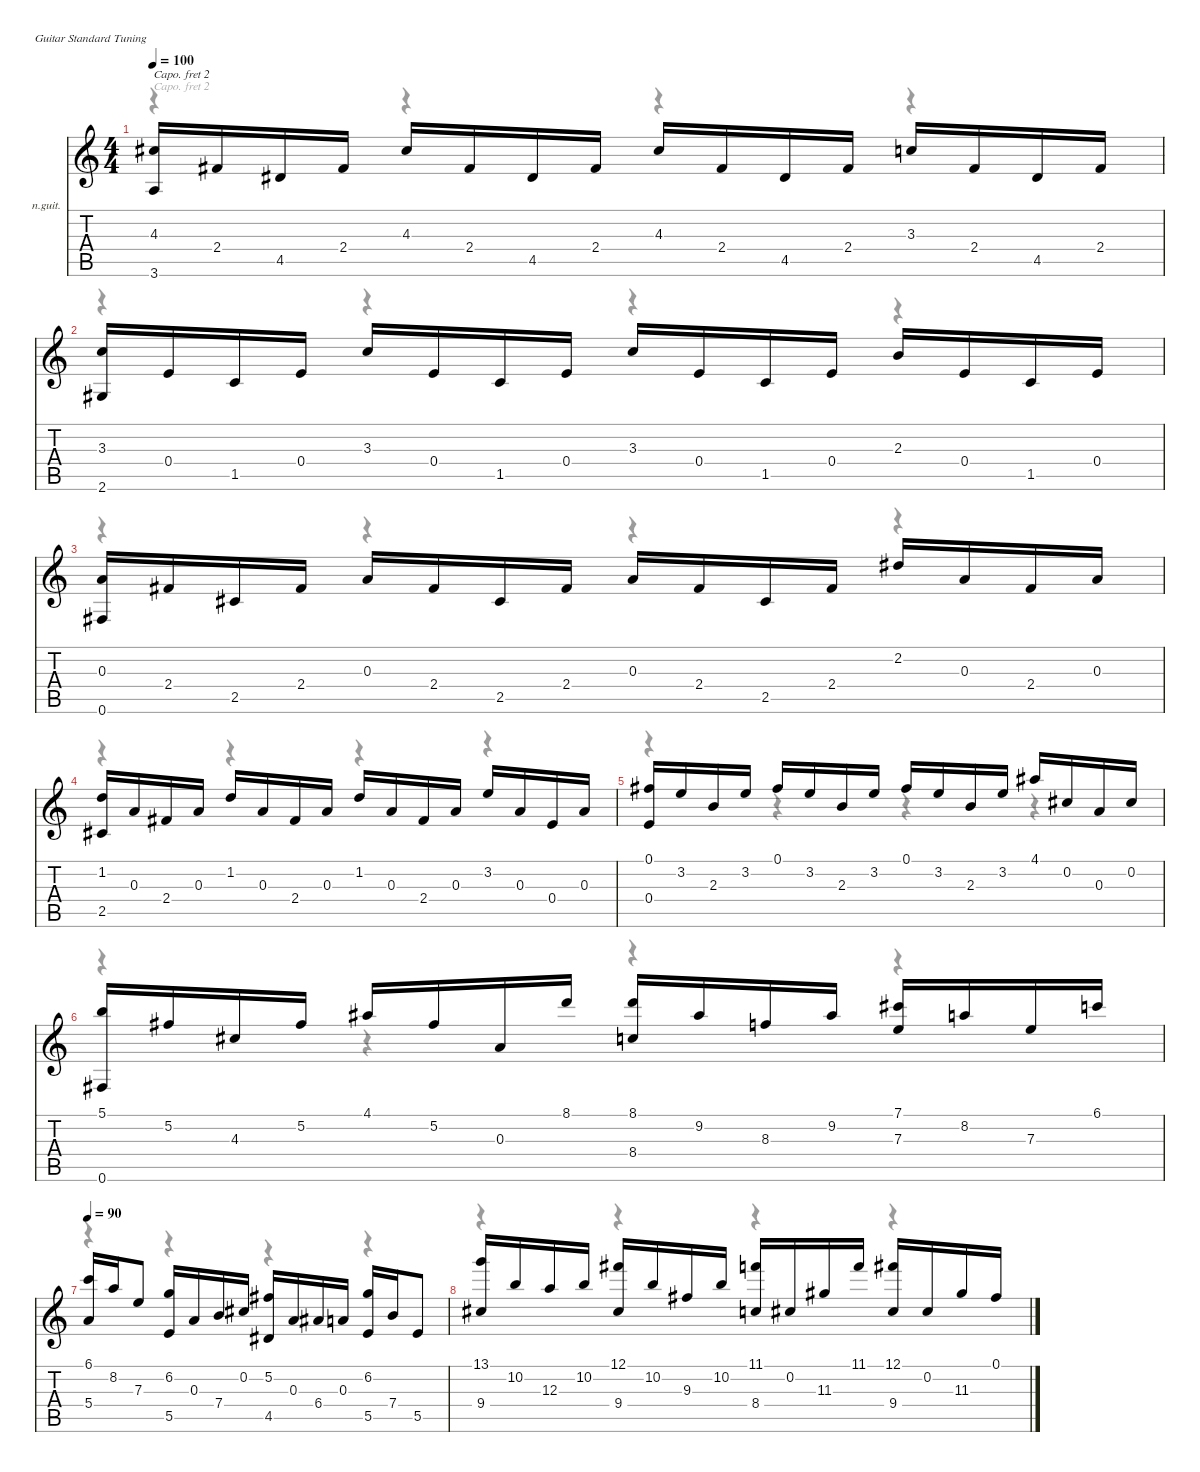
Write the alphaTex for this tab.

\defaultSystemsLayout 4
\hideDynamics
\bracketExtendMode nobrackets
\firstSystemTrackNameOrientation horizontal
\otherSystemsTrackNameOrientation horizontal
\track ("Track 1" "n.guit.") {instrument acousticguitarnylon}
\staff {score tabs}
\capo 2
\tuning (E4 B3 G3 D3 A2 E2)
\voice
\ts (4 4)
\tempo 100
\clef g2
\ks c
(4.3{acc #} 3.6).16{dy f beam Up} 2.4{acc #}.16{beam Up} 4.5{acc #}.16{beam Up} 2.4{acc #}.16{beam Up} 4.3{acc #}.16{beam Up} 2.4{acc #}.16{beam Up} 4.5{acc #}.16{beam Up} 2.4{acc #}.16{beam Up} 4.3{acc #}.16{beam Up} 2.4{acc #}.16{beam Up} 4.5{acc #}.16{beam Up} 2.4{acc #}.16{beam Up} 3.3.16{beam Up} 2.4{acc #}.16{beam Up} 4.5{acc #}.16{beam Up} 2.4{acc #}.16{beam Up} |
(3.3 2.6{acc #}).16{beam Up} 0.4.16{beam Up} 1.5.16{beam Up} 0.4.16{beam Up} 3.3.16{beam Up} 0.4.16{beam Up} 1.5.16{beam Up} 0.4.16{beam Up} 3.3.16{beam Up} 0.4.16{beam Up} 1.5.16{beam Up} 0.4.16{beam Up} 2.3.16{beam Up} 0.4.16{beam Up} 1.5.16{beam Up} 0.4.16{beam Up} |
(0.3 0.6{acc #}).16{beam Up} 2.4{acc #}.16{beam Up} 2.5{acc #}.16{beam Up} 2.4{acc #}.16{beam Up} 0.3.16{beam Up} 2.4{acc #}.16{beam Up} 2.5{acc #}.16{beam Up} 2.4{acc #}.16{beam Up} 0.3.16{beam Up} 2.4{acc #}.16{beam Up} 2.5{acc #}.16{beam Up} 2.4{acc #}.16{beam Up} 2.2{acc #}.16{beam Up} 0.3.16{beam Up} 2.4{acc #}.16{beam Up} 0.3.16{beam Up} |
(1.2 2.5{acc #}).16{beam Up} 0.3.16{beam Up} 2.4{acc #}.16{beam Up} 0.3.16{beam Up} 1.2.16{beam Up} 0.3.16{beam Up} 2.4{acc #}.16{beam Up} 0.3.16{beam Up} 1.2.16{beam Up} 0.3.16{beam Up} 2.4{acc #}.16{beam Up} 0.3.16{beam Up} 3.2.16{beam Up} 0.3.16{beam Up} 0.4.16{beam Up} 0.3.16{beam Up} |
(0.1{acc #} 0.4).16{beam Up} 3.2.16{beam Up} 2.3.16{beam Up} 3.2.16{beam Up} 0.1{acc #}.16{beam Up} 3.2.16{beam Up} 2.3.16{beam Up} 3.2.16{beam Up} 0.1{acc #}.16{beam Up} 3.2.16{beam Up} 2.3.16{beam Up} 3.2.16{beam Up} 4.1{acc #}.16{beam Up} 0.2{acc #}.16{beam Up} 0.3.16{beam Up} 0.2{acc #}.16{beam Up} |
(5.1 0.6{acc #}).16{beam Up} 5.2{acc #}.16{beam Up} 4.3{acc #}.16{beam Up} 5.2{acc #}.16{beam Up} 4.1{acc #}.16{beam Up} 5.2{acc #}.16{beam Up} 0.3.16{beam Up} 8.1.16{beam Up} (8.1 8.4).16{beam Up} 9.2{acc #}.16{beam Up} 8.3.16{beam Up} 9.2{acc #}.16{beam Up} (7.1{acc #} 7.3).16{beam Up} 8.2.16{beam Up} 7.3.16{beam Up} 6.1.16{beam Up} |
\tempo 90
(6.1 5.4).16{beam Up} 8.2.16{beam Up} 7.3.8{beam Up} (6.2 5.5).16{beam Up} 0.3.16{beam Up} 7.4.16{beam Up} 0.2{acc #}.16{beam Up} (5.2{acc #} 4.5{acc #}).16{beam Up} 0.3.16{beam Up} 6.4{acc #}.16{beam Up} 0.3.16{beam Up} (6.2 5.5).16{beam Up} 7.4.16{beam Up} 5.5.8{beam Up} |
(13.1 9.4{acc #}).16{beam Up} 10.2.16{beam Up} 12.3.16{beam Up} 10.2.16{beam Up} (12.1{acc #} 9.4{acc #}).16{beam Up} 10.2.16{beam Up} 9.3{acc #}.16{beam Up} 10.2.16{beam Up} (11.1 8.4).16{beam Up} 0.2{acc #}.16{beam Up} 11.3{acc #}.16{beam Up} 11.1.16{beam Up} (12.1{acc #} 9.4{acc #}).16{beam Up} 0.2{acc #}.16{beam Up} 11.3{acc #}.16{beam Up} 0.1{acc #}.16{beam Up}
\voice
\clef g2
\ottava regular
\simile none
\ks c
r.4{dy mf beam Down} r.4{beam Down} r.4{beam Down} r.4{beam Down} |
r.4{beam Down} r.4{beam Down} r.4{beam Down} r.4{beam Down} |
r.4{beam Down} r.4{beam Down} r.4{beam Down} r.4{beam Down} |
r.4{beam Down} r.4{beam Down} r.4{beam Down} r.4{beam Down} |
r.4{beam Down} r.4{beam Down} r.4{beam Down} r.4{beam Down} |
r.4{beam Down} r.4{beam Down} r.4{beam Down} r.4{beam Down} |
r.4{beam Down} r.4{beam Down} r.4{beam Down} r.4{beam Down} |
r.4{beam Down} r.4{beam Down} r.4{beam Down} r.4{beam Down}
